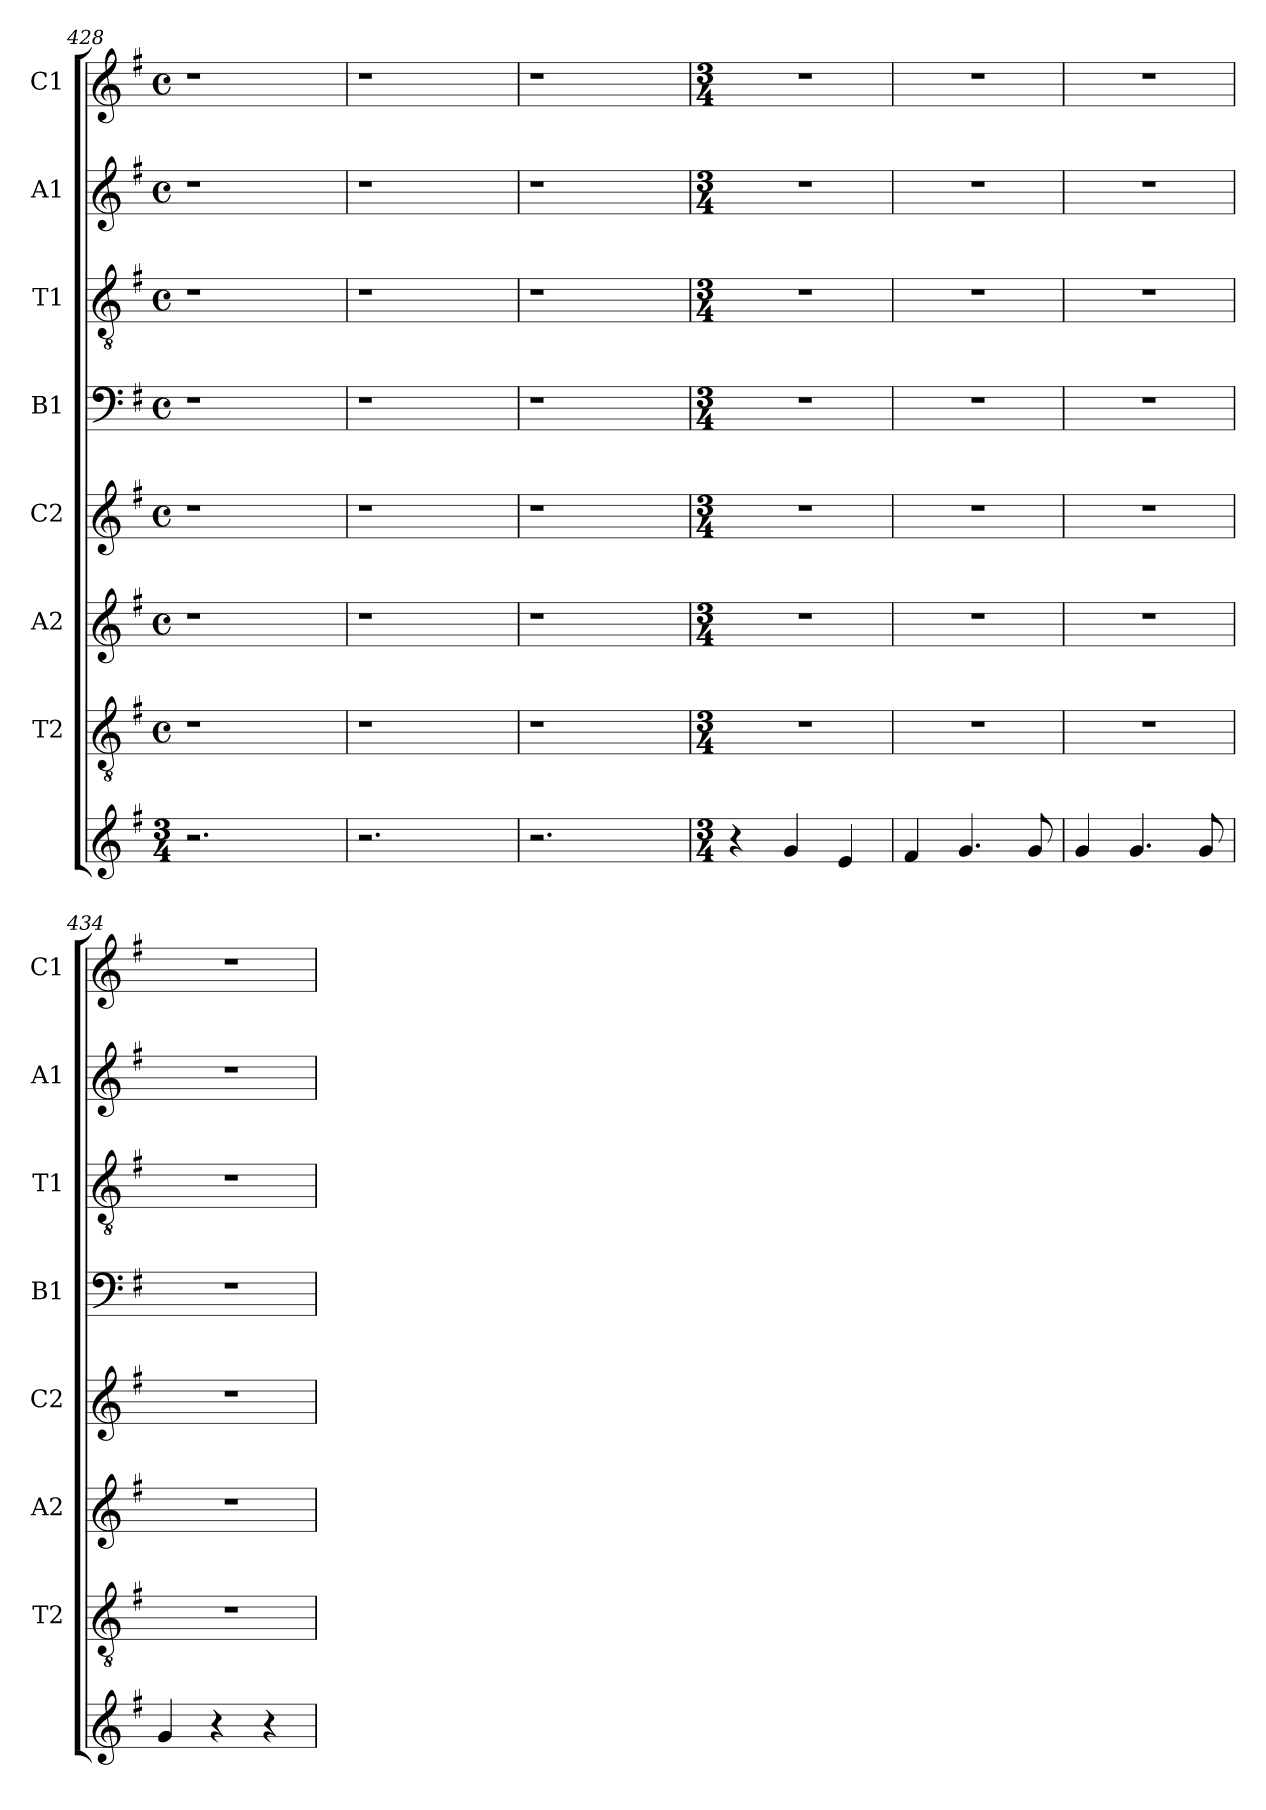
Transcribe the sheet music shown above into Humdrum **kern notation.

**kern	**kern	**kern	**kern	**kern	**kern	**kern	**kern
*part8	*part7	*part6	*part5	*part4	*part3	*part2	*part1
*staff8	*staff7	*staff6	*staff5	*staff4	*staff3	*staff2	*staff1
*	*I"T2	*I"A2	*I"C2	*I"B1	*I"T1	*I"A1	*I"C1
*	*I'T2	*I'A2	*I'C2	*I'B1	*I'T1	*I'A1	*I'C1
!!LO:LB:g=z
*clefG2	*clefGv2	*clefG2	*clefG2	*clefF4	*clefGv2	*clefG2	*clefG2
*k[f#]	*k[f#]	*k[f#]	*k[f#]	*k[f#]	*k[f#]	*k[f#]	*k[f#]
*G:	*G:	*G:	*G:	*G:	*G:	*G:	*G:
*M3/4	*M4/4	*M4/4	*M4/4	*M4/4	*M4/4	*M4/4	*M4/4
*	*met(c)	*met(c)	*met(c)	*met(c)	*met(c)	*met(c)	*met(c)
=428	=428	=428	=428	=428	=428	=428	=428
2.r	1r	1r	1r	1r	1r	1r	1r
4ryy	.	.	.	.	.	.	.
=429	=429	=429	=429	=429	=429	=429	=429
2.r	1r	1r	1r	1r	1r	1r	1r
4ryy	.	.	.	.	.	.	.
=430	=430	=430	=430	=430	=430	=430	=430
2.r	1r	1r	1r	1r	1r	1r	1r
4ryy	.	.	.	.	.	.	.
=431	=431	=431	=431	=431	=431	=431	=431
*M3/4	*M3/4	*M3/4	*M3/4	*M3/4	*M3/4	*M3/4	*M3/4
4r	2.r	2.r	2.r	2.r	2.r	2.r	2.r
4g/	.	.	.	.	.	.	.
4e/	.	.	.	.	.	.	.
=432	=432	=432	=432	=432	=432	=432	=432
4f#/	2.r	2.r	2.r	2.r	2.r	2.r	2.r
4.g/	.	.	.	.	.	.	.
8g/	.	.	.	.	.	.	.
=433	=433	=433	=433	=433	=433	=433	=433
4g/	2.r	2.r	2.r	2.r	2.r	2.r	2.r
4.g/	.	.	.	.	.	.	.
8g/	.	.	.	.	.	.	.
=434	=434	=434	=434	=434	=434	=434	=434
4g/	2.r	2.r	2.r	2.r	2.r	2.r	2.r
4r	.	.	.	.	.	.	.
4r	.	.	.	.	.	.	.
=	=	=	=	=	=	=	=
*-	*-	*-	*-	*-	*-	*-	*-
